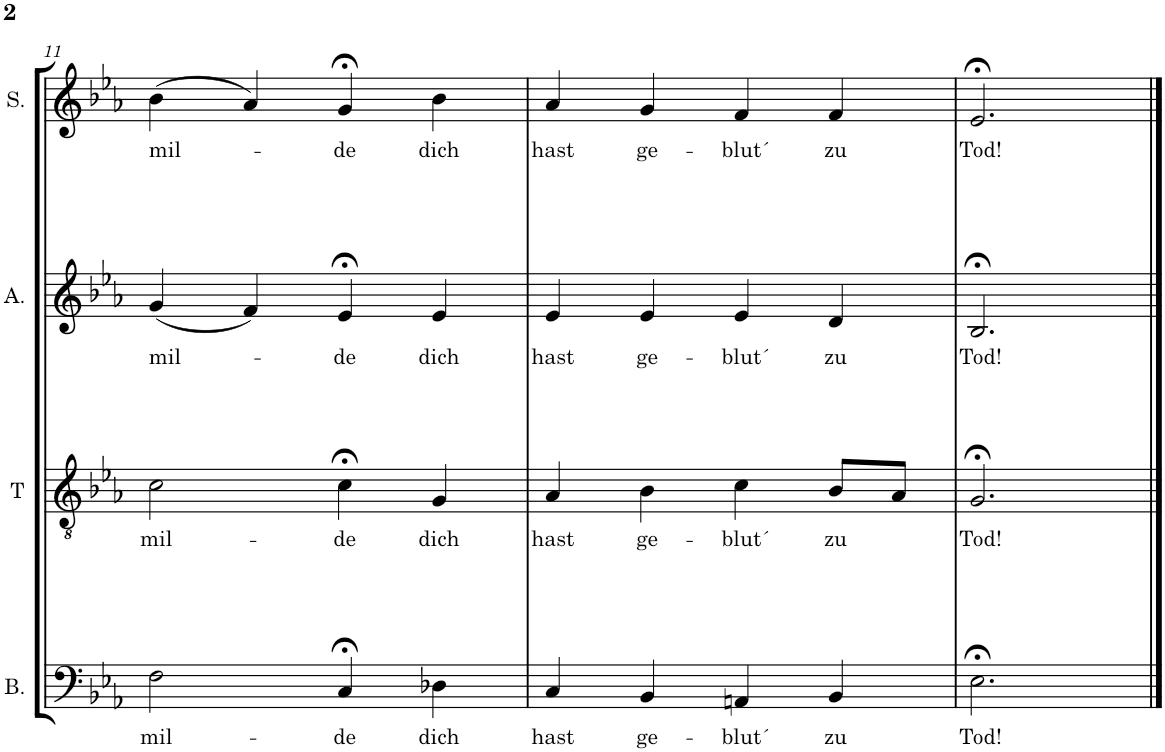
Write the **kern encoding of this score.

**kern	**text	**kern	**text	**kern	**text	**kern	**text
*part4	*part4	*part3	*part3	*part2	*part2	*part1	*part1
*staff4	*staff4	*staff3	*staff3	*staff2	*staff2	*staff1	*staff1
*I"Bass	*	*I"Tenor	*	*I"Alt	*	*I"Sopran	*
*I'B.	*	*I'T	*	*I'A.	*	*I'S.	*
!!LO:PB:g=z
*clefF4	*	*clefGv2	*	*clefG2	*	*clefG2	*
*	*	*	*	*	*	*Trd1c2	*
*k[b-e-a-]	*	*k[b-e-a-]	*	*k[b-e-a-]	*	*k[b-e-a-]	*
*E-:	*	*E-:	*	*E-:	*	*E-:	*
*M4/4	*	*M4/4	*	*M4/4	*	*M4/4	*
=11	=11	=11	=11	=11	=11	=11	=11
!	!LO:LY:b	!	!LO:LY:b	!	!LO:LY:b	!	!LO:LY:b
2F\	mil-	2c\	mil-	(<4g/	mil-	(>4b-\	mil-
.	.	.	.	4f/)	.	4a-/)	.
!	!LO:LY:b	!	!LO:LY:b	!	!LO:LY:b	!	!LO:LY:b
4C;</	-de	4c;<\	-de	4e-;</	-de	4g;</	-de
!	!LO:LY:b	!	!LO:LY:b	!	!LO:LY:b	!	!LO:LY:b
4D-X\	dich	4G/	dich	4e-/	dich	4b-\	dich
=12	=12	=12	=12	=12	=12	=12	=12
!	!LO:LY:b	!	!LO:LY:b	!	!LO:LY:b	!	!LO:LY:b
4C/	hast	4A-/	hast	4e-/	hast	4a-/	hast
!	!LO:LY:b	!	!LO:LY:b	!	!LO:LY:b	!	!LO:LY:b
4BB-/	ge-	4B-\	ge-	4e-/	ge-	4g/	ge-
!	!LO:LY:b	!	!LO:LY:b	!	!LO:LY:b	!	!LO:LY:b
4AAn/	-blut´	4c\	-blut´	4e-/	-blut´	4f/	-blut´
!	!LO:LY:b	!	!LO:LY:b	!	!LO:LY:b	!	!LO:LY:b
4BB-/	zu	8B-/L	zu	4d/	zu	4f/	zu
.	.	8A-/J	.	.	.	.	.
=13	=13	=13	=13	=13	=13	=13	=13
!	!LO:LY:b	!	!LO:LY:b	!	!LO:LY:b	!	!LO:LY:b
2.E-;<\	Tod!	2.G;</	Tod!	2.B-;</	Tod!	2.e-;</	Tod!
==	==	==	==	==	==	==	==
*-	*-	*-	*-	*-	*-	*-	*-
